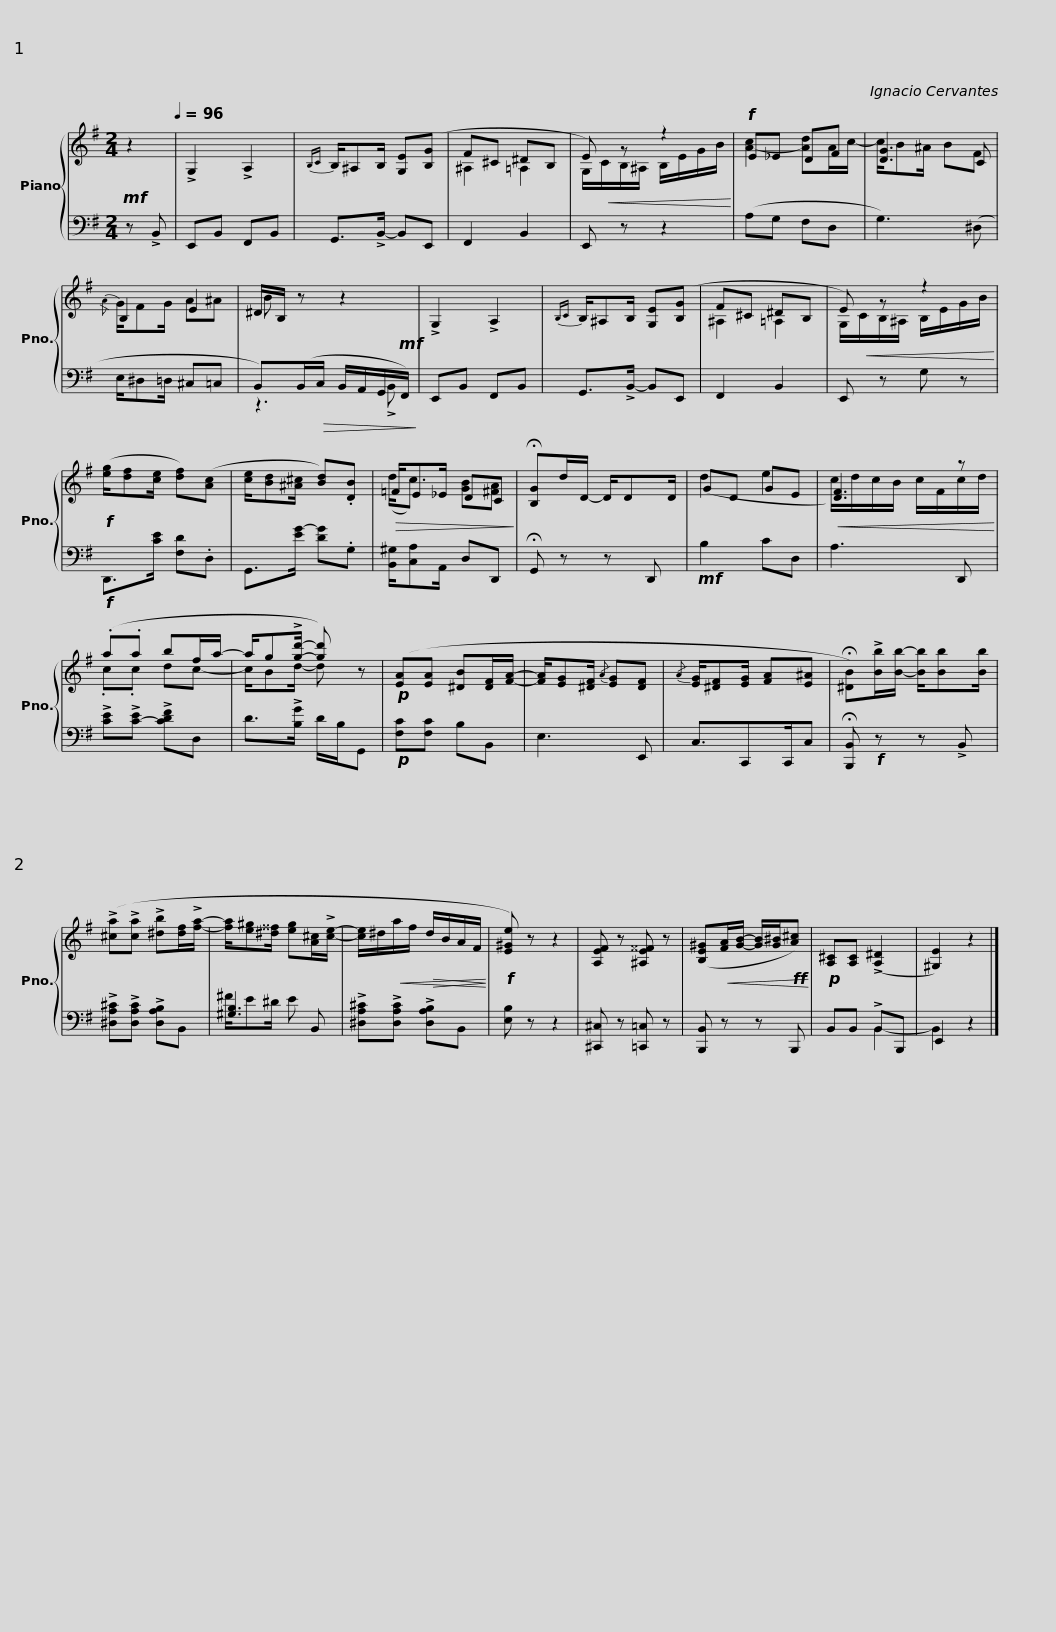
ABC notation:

X:1
%%score { ( 1 3 ) | ( 2 4 ) }
L:1/8
M:2/4
I:linebreak $
K:G
V:1 treble
V:3 treble
V:2 bass
V:4 bass
V:1
!mf! z2[Q:1/4=96] | !>!G,2 !>!A,2 |{B,C} B,/^A,B,/ [G,E]([B,G] | F^C ^DB, | E) z z2 | %5
!f! E_E DF |$ [DG]3 C | B,2 E2 | ^D/B,/ z z2 | !>!G,2 !>!A,2 | %10
{B,C} B,/^A,B,/ [G,E]([B,G] | F^C ^DB, |$ E) z z2 |!f! ([eg]/[df][ce]/ [df])([Ac] | [ce]/[Bd][^A^c]/ [Bd]).[DB] | %15
!>(! =F/E_E/ DC!>)! | !fermata![B,G]d/D/- D/DD/ | GD GE |$!<(! [DF]3 z!<)! |!f! (.a.a bf/a/- | %20
 a/g!>![gd']/- [gd']) z |!p! ([EA][EA] [^DB][DF]/[FA]/- | [FA]/[EG][^DF]/{/A} [EG][DF] |{/A} [EG]/[^DF][EG]/ [FA][E^A] |$ !fermata![^DB])!>![Bb]/[Bb]/- [Bb]/[Bb][Bb]/ | %25
 (!>![^ca]!>![ca] !>![^db][df]/!>![fa]/- | [fa]/[e^g][^d^^f]/ [eg][A^c]/!>![ce]/- | [ce]/^d/!<(!a/f/!>(! d/B/A/F/!<)!!>)! |!f! [E^Ge]) z z2 | [A,EF] z [^A,E^^F] z |$ %30
 ([B,E^G]!<(![FA]/[GB]/- [GB]/[G^B]/!ff![A^c])!<)! |!p! [A,^C][A,C] (!>![A,^D]2 | [^G,E]2) z2 |] %33
V:2
 z !>!B,, | E,,B,, F,,B,, | G,,>!>!B,,- B,,E,, | F,,2 B,,2 | E,, z z2 | %5
 (A,G, F,D, |$ G,3) (^D, | E,/^D,=D,/ ^C,=C, | B,,)(B,,/!>(!C,/ B,,/A,,/G,,/!mf!F,,/)!>)! | E,,B,, F,,B,, | %10
 G,,>!>!B,,- B,,E,, | F,,2 B,,2 |$ E,, z G, z | D,,>[CE] [F,D].D, | G,,>[EG-] [DG].G, | %15
 [B,,^G,]/[C,A,]A,,/ D,D,, | !fermata!G,, z z D,, |!mf! B,2 CD, |$ A,3 D,, | !>![CE]!>![C-E] !>![CDF]D, | %20
 D>!>![B,G] D/B,/G,, |!p! [F,C][F,C] B,B,, | E,3 E,, | C,3/2C,,C,,/C, |$ !fermata![B,,,B,,]!f! z z !>!B,, | %25
 !>![^D,A,^C]!>![D,A,C] !>![D,A,B,]B,, | [^G,B,]3 B,, | !>![^D,A,^C]!>![D,A,C] !>![D,A,B,]B,, | [E,B,] z z2 | [^C,,^C,] z [=C,,=C,] z |$ %30
 [B,,,B,,] z z B,,, | B,,B,, !>!B,,B,,, | E,,2 z2 |] %33
V:3
 x2 | x4 | x4 | ^A,2 =A,2 | G,/!<(!C/B,/^A,/ B,/E/G/B/!<)! | %5
 [A-c]2 [Ad]A/c/- |$ c/B^A/ BF |{/A} G/FG/ A^A | B z z2 | x4 | %10
 x4 | ^A,2 =A,2 |$ G,/!<(!C/B,/^A,/ B,/E/G/B/!<)! | x4 | x4 | %15
 (d<c) [GB][^FA] | x4 | (d2 e2 |$ c/)d/c/B/ c/F/c/d/ | .c.c dc- | %20
 c/Bd/- d z | x4 | x4 | x4 |$ x4 | %25
 x4 | x4 | x4 | x4 | x4 |$ %30
 x4 | x4 | x4 |] %33
V:4
 x2 | x4 | x4 | x4 | x4 | %5
 x4 |$ x4 | x4 | z3 !>!B,, | x4 | %10
 x4 | x4 |$ x4 | x4 | x4 | %15
 x4 | x4 | x4 |$ x4 | x4 | %20
 x4 | x4 | x4 | x4 |$ x4 | %25
 x4 | ^F/E^D/ E x | x4 | x4 | x4 |$ %30
 x4 | x2 B,,2- | B,,2 x2 |] %33
